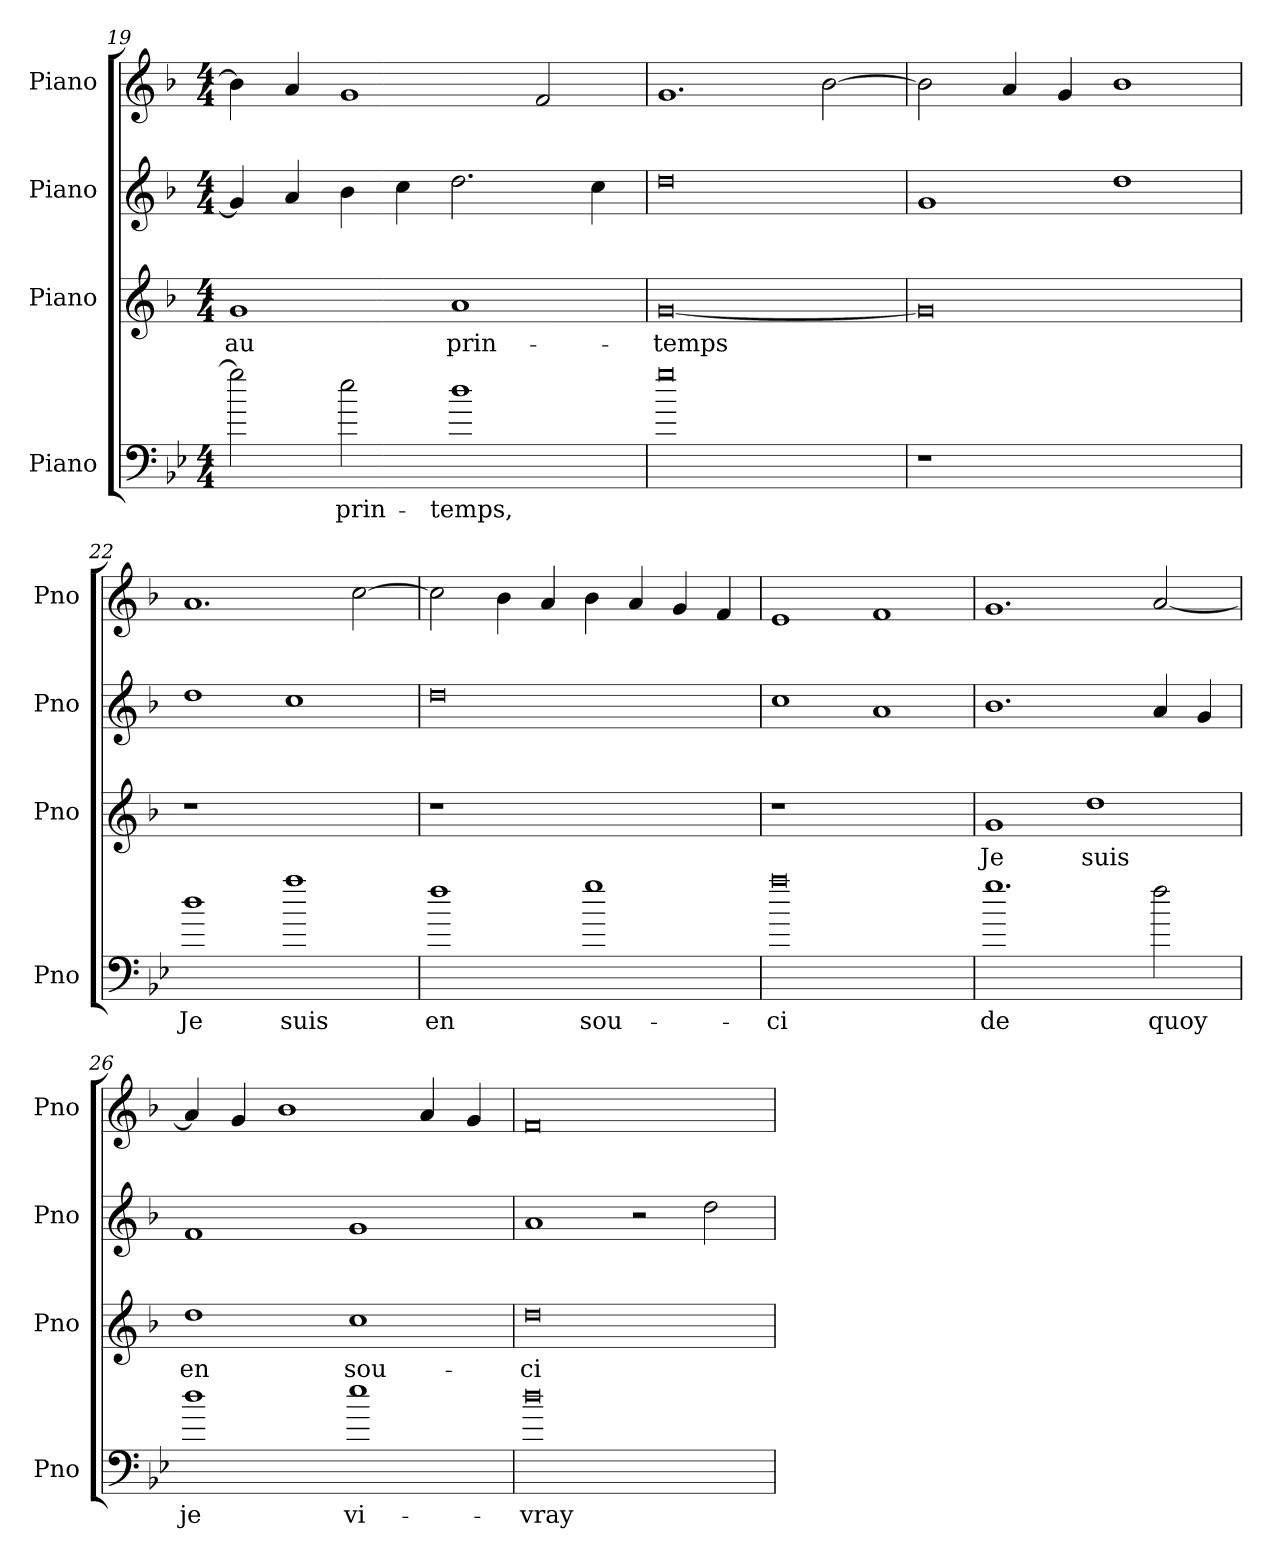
**kern	**text	**kern	**text	**kern	**kern
*part4	*part4	*part3	*part3	*part2	*part1
*staff4	*staff4	*staff3	*staff3	*staff2	*staff1
*I"Piano	*	*I"Piano	*	*I"Piano	*I"Piano
*I'Pno	*	*I'Pno	*	*I'Pno	*I'Pno
!!LO:LB:g=z
*clefF4	*	*clefG2	*	*clefG2	*clefG2
*k[b-e-]	*	*k[b-]	*	*k[b-]	*k[b-]
*M4/4	*	*M4/4	*	*M4/4	*M4/4
=19	=19	=19	=19	=19	=19
!	!	!	!LO:LY:b	!	!
2gg\]	.	1g	au	4g/]	4b-\]
.	.	.	.	4a/	4a/
!	!LO:LY:b	!	!	!	!
2ee-\	prin-	.	.	4b-\	1g
.	.	.	.	4cc\	.
!	!LO:LY:b	!	!LO:LY:b	!	!
1dd	-temps,	1a	prin-	2.dd\	.
.	.	.	.	.	2f/
.	.	.	.	4cc\	.
=20	=20	=20	=20	=20	=20
!	!	!	!LO:LY:b	!	!
0gg	.	[0g	-temps	0dd	1.g
.	.	.	.	.	[2b-\
=21	=21	=21	=21	=21	=21
1r	.	0g]	.	1g	2b-\]
.	.	.	.	.	4a/
.	.	.	.	.	4g/
1ryy	.	.	.	1dd	1b-
=22	=22	=22	=22	=22	=22
!	!LO:LY:b	!	!	!	!
1dd	Je	1r	.	1dd	1.a
!	!LO:LY:b	!	!	!	!
1aa	suis	1ryy	.	1cc	.
.	.	.	.	.	[2cc\
=23	=23	=23	=23	=23	=23
!	!LO:LY:b	!	!	!	!
1ff	en	1r	.	0dd	2cc\]
.	.	.	.	.	4b-\
.	.	.	.	.	4a/
!	!LO:LY:b	!	!	!	!
1gg	sou-	1ryy	.	.	4b-\
.	.	.	.	.	4a/
.	.	.	.	.	4g/
.	.	.	.	.	4f/
=24	=24	=24	=24	=24	=24
!	!LO:LY:b	!	!	!	!
0aa	-ci	1r	.	1cc	1e
.	.	1ryy	.	1a	1f
=25	=25	=25	=25	=25	=25
!	!LO:LY:b	!	!LO:LY:b	!	!
1.gg	de	1g	Je	1.b-	1.g
!	!	!	!LO:LY:b	!	!
.	.	1dd	suis	.	.
!	!LO:LY:b	!	!	!	!
2ff\	quoy	.	.	4a/	[2a/
.	.	.	.	4g/	.
!!LO:PB:g=z
=26	=26	=26	=26	=26	=26
!	!LO:LY:b	!	!LO:LY:b	!	!
1dd	je	1dd	en	1f	4a/]
.	.	.	.	.	4g/
.	.	.	.	.	1b-
!	!LO:LY:b	!	!LO:LY:b	!	!
1ee-	vi-	1cc	sou-	1g	.
.	.	.	.	.	4a/
.	.	.	.	.	4g/
=27	=27	=27	=27	=27	=27
!	!LO:LY:b	!	!LO:LY:b	!	!
0dd	-vray	0dd	-ci	1a	0f
.	.	.	.	2r	.
.	.	.	.	2dd\	.
=	=	=	=	=	=
*-	*-	*-	*-	*-	*-
